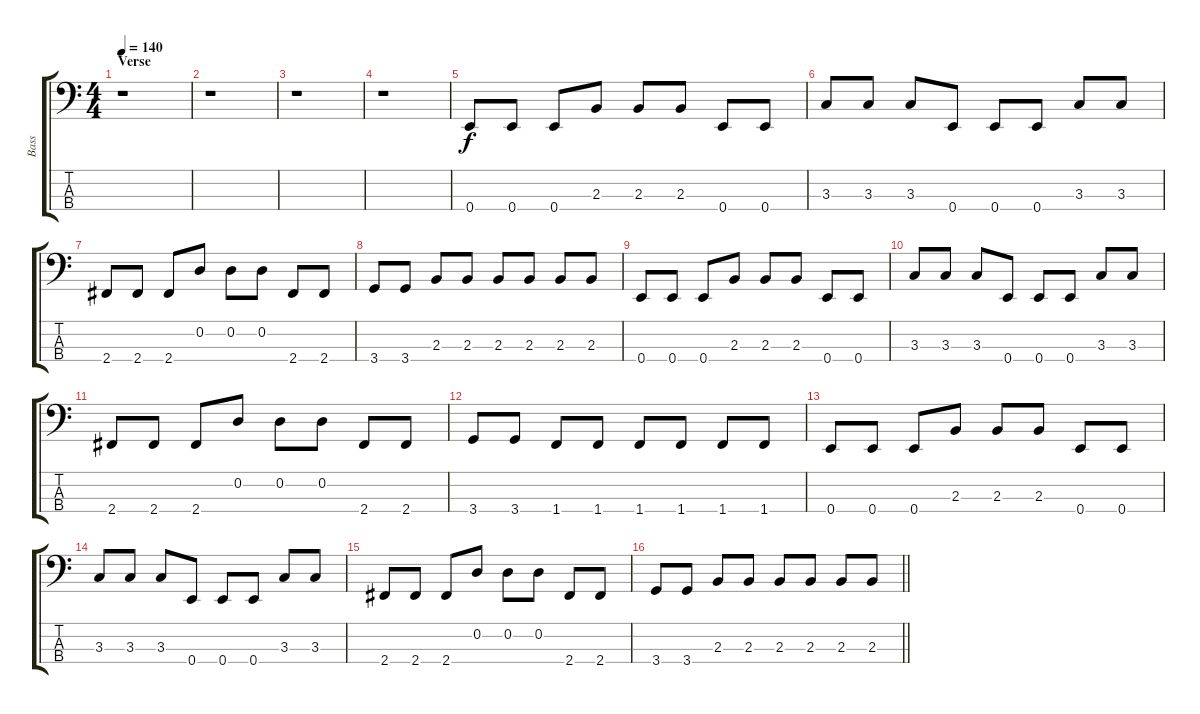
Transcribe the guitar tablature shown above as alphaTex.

\track ("Bass" "Bass") {instrument electricbassfinger}
\staff {score tabs}
\tuning (G2 D2 A1 E1) {hide}
\ts (4 4)
\section ("" "Verse")
\tempo 140
\clef f4
\ks c
r.1{dy f} |
r.1 |
r.1 |
r.1 |
0.4.8 0.4.8 0.4.8 2.3.8 2.3.8 2.3.8 0.4.8 0.4.8 |
3.3.8 3.3.8 3.3.8 0.4.8 0.4.8 0.4.8 3.3.8 3.3.8 |
2.4.8 2.4.8 2.4.8 0.2.8 0.2.8 0.2.8 2.4.8 2.4.8 |
3.4.8 3.4.8 2.3.8 2.3.8 2.3.8 2.3.8 2.3.8 2.3.8 |
0.4.8 0.4.8 0.4.8 2.3.8 2.3.8 2.3.8 0.4.8 0.4.8 |
3.3.8 3.3.8 3.3.8 0.4.8 0.4.8 0.4.8 3.3.8 3.3.8 |
2.4.8 2.4.8 2.4.8 0.2.8 0.2.8 0.2.8 2.4.8 2.4.8 |
3.4.8 3.4.8 1.4.8 1.4.8 1.4.8 1.4.8 1.4.8 1.4.8 |
0.4.8 0.4.8 0.4.8 2.3.8 2.3.8 2.3.8 0.4.8 0.4.8 |
3.3.8 3.3.8 3.3.8 0.4.8 0.4.8 0.4.8 3.3.8 3.3.8 |
2.4.8 2.4.8 2.4.8 0.2.8 0.2.8 0.2.8 2.4.8 2.4.8 |
\barLineRight lightlight
3.4.8 3.4.8 2.3.8 2.3.8 2.3.8 2.3.8 2.3.8 2.3.8
